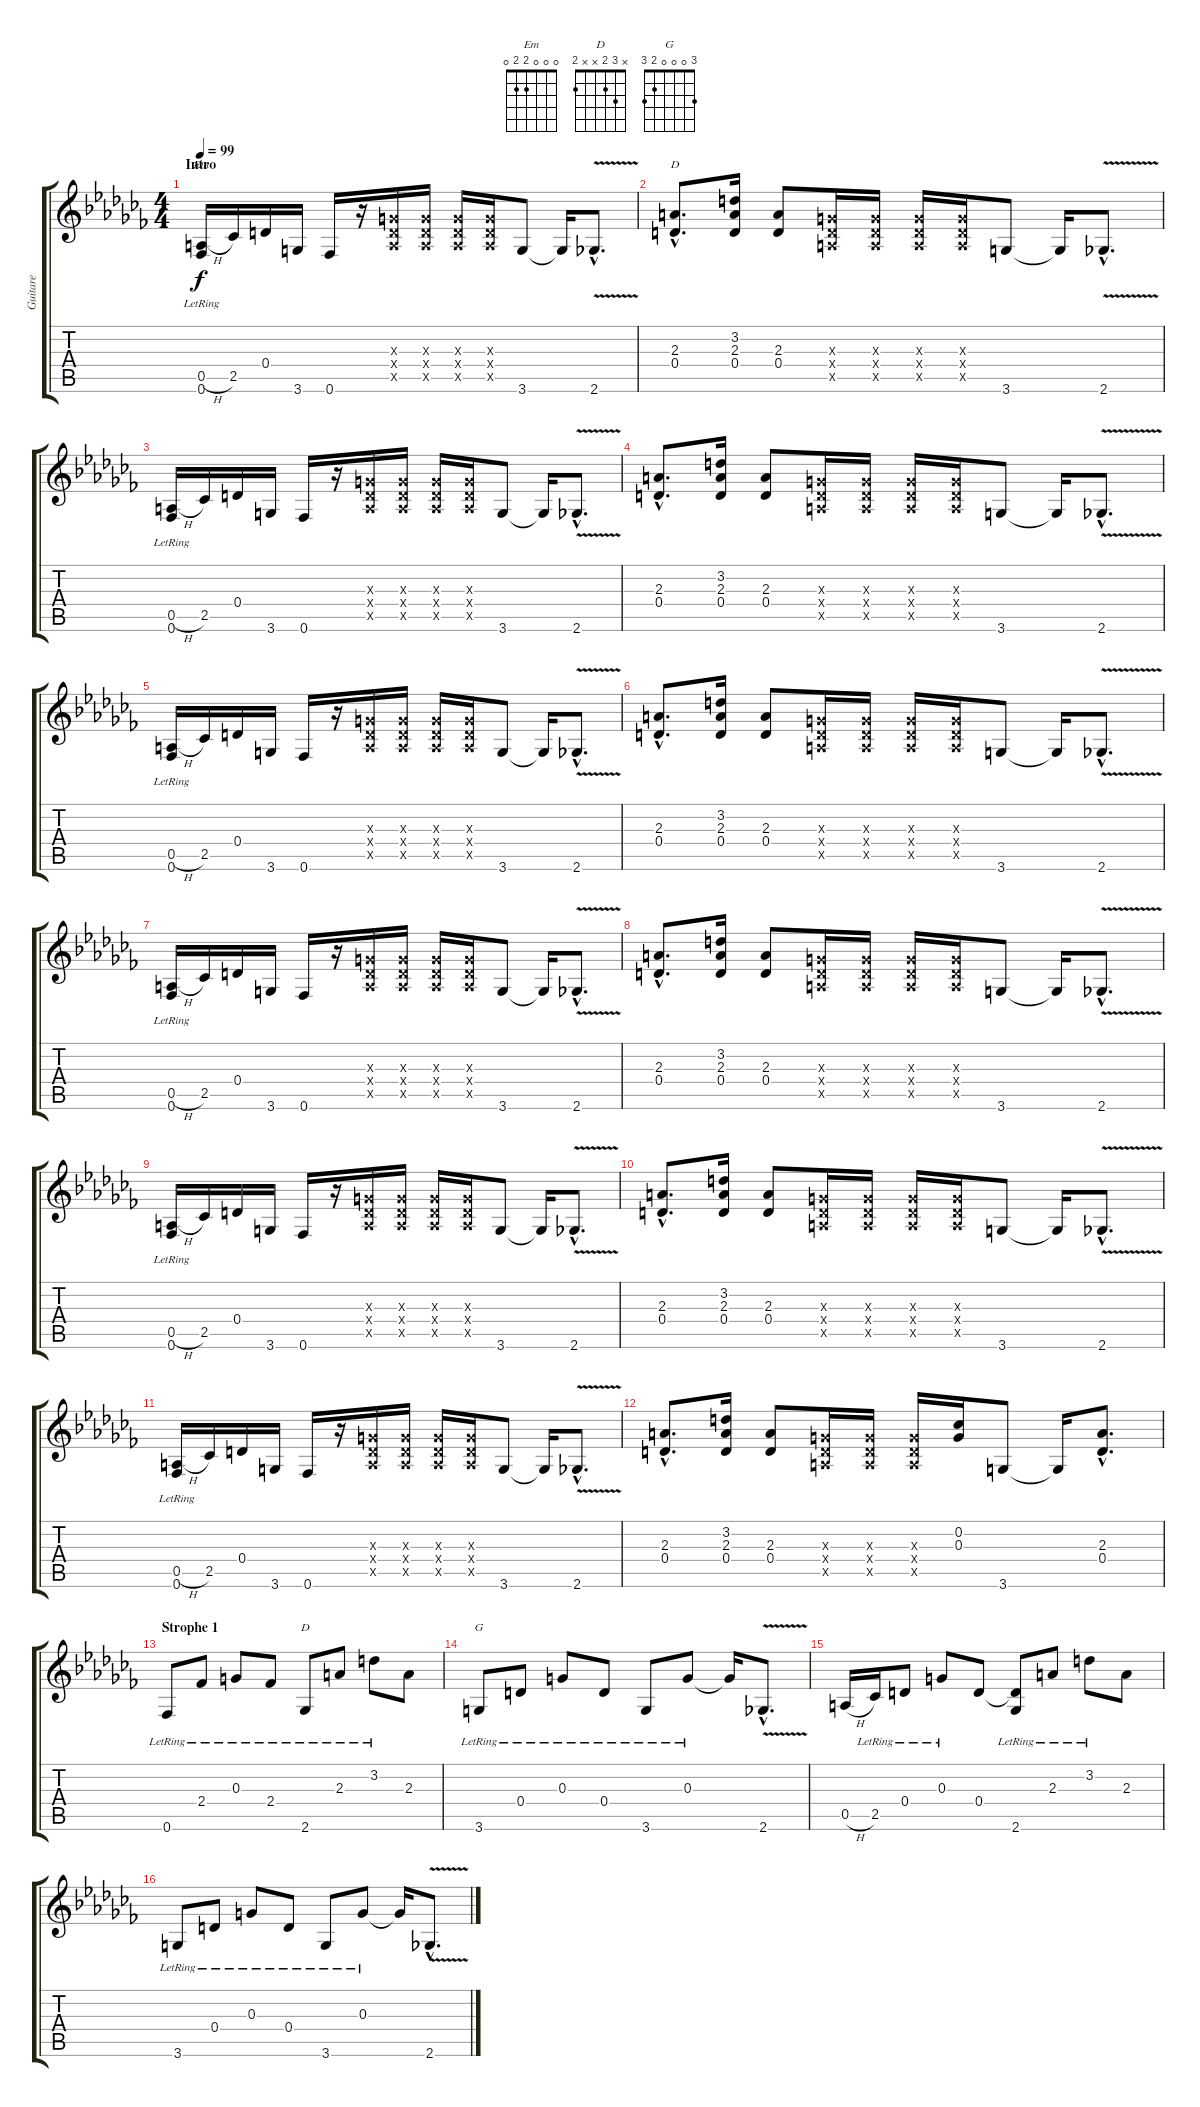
\track ("Guitare" "Guitare") {instrument acousticguitarsteel}
\staff {score tabs}
\tuning (E4 B3 G3 D3 A2 E2) {hide}
\chord ("Em" 0 0 0 2 2 0)
\chord ("D" 2 3 2 0 x x)
\chord ("D" x 3 2 x x 2)
\chord ("G" 3 0 0 0 2 3)
\ts (4 4)
\section ("" "Intro")
\tempo 99
\clef g2
\ks cb
(0.5{h} 0.6{lr}).16{ch "Em" dy f instrument acousticguitarsteel} 2.5.16 0.4.16 3.6.16 0.6.16 r.16 (0.3{x} 0.4{x} 0.5{x}).16 (0.3{x} 0.4{x} 0.5{x}).16 (0.3{x} 0.4{x} 0.5{x}).16 (0.3{x} 0.4{x} 0.5{x}).16 3.6.8 3.6{t}.16 2.6{v hac}.8{d} |
(2.3{hac} 0.4{hac}).8{d ch "D"} (3.2 2.3 0.4).16 (2.3 0.4).8 (0.3{x} 0.4{x} 0.5{x}).16 (0.3{x} 0.4{x} 0.5{x}).16 (0.3{x} 0.4{x} 0.5{x}).16 (0.3{x} 0.4{x} 0.5{x}).16 3.6.8 3.6{t}.16 2.6{v hac}.8{d} |
(0.5{h} 0.6{lr}).16 2.5.16 0.4.16 3.6.16 0.6.16 r.16 (0.3{x} 0.4{x} 0.5{x}).16 (0.3{x} 0.4{x} 0.5{x}).16 (0.3{x} 0.4{x} 0.5{x}).16 (0.3{x} 0.4{x} 0.5{x}).16 3.6.8 3.6{t}.16 2.6{v hac}.8{d} |
(2.3{hac} 0.4{hac}).8{d} (3.2 2.3 0.4).16 (2.3 0.4).8 (0.3{x} 0.4{x} 0.5{x}).16 (0.3{x} 0.4{x} 0.5{x}).16 (0.3{x} 0.4{x} 0.5{x}).16 (0.3{x} 0.4{x} 0.5{x}).16 3.6.8 3.6{t}.16 2.6{v hac}.8{d} |
(0.5{h} 0.6{lr}).16 2.5.16 0.4.16 3.6.16 0.6.16 r.16 (0.3{x} 0.4{x} 0.5{x}).16 (0.3{x} 0.4{x} 0.5{x}).16 (0.3{x} 0.4{x} 0.5{x}).16 (0.3{x} 0.4{x} 0.5{x}).16 3.6.8 3.6{t}.16 2.6{v hac}.8{d} |
(2.3{hac} 0.4{hac}).8{d} (3.2 2.3 0.4).16 (2.3 0.4).8 (0.3{x} 0.4{x} 0.5{x}).16 (0.3{x} 0.4{x} 0.5{x}).16 (0.3{x} 0.4{x} 0.5{x}).16 (0.3{x} 0.4{x} 0.5{x}).16 3.6.8 3.6{t}.16 2.6{v hac}.8{d} |
(0.5{h} 0.6{lr}).16 2.5.16 0.4.16 3.6.16 0.6.16 r.16 (0.3{x} 0.4{x} 0.5{x}).16 (0.3{x} 0.4{x} 0.5{x}).16 (0.3{x} 0.4{x} 0.5{x}).16 (0.3{x} 0.4{x} 0.5{x}).16 3.6.8 3.6{t}.16 2.6{v hac}.8{d} |
(2.3{hac} 0.4{hac}).8{d} (3.2 2.3 0.4).16 (2.3 0.4).8 (0.3{x} 0.4{x} 0.5{x}).16 (0.3{x} 0.4{x} 0.5{x}).16 (0.3{x} 0.4{x} 0.5{x}).16 (0.3{x} 0.4{x} 0.5{x}).16 3.6.8 3.6{t}.16 2.6{v hac}.8{d} |
(0.5{h} 0.6{lr}).16 2.5.16 0.4.16 3.6.16 0.6.16 r.16 (0.3{x} 0.4{x} 0.5{x}).16 (0.3{x} 0.4{x} 0.5{x}).16 (0.3{x} 0.4{x} 0.5{x}).16 (0.3{x} 0.4{x} 0.5{x}).16 3.6.8 3.6{t}.16 2.6{v hac}.8{d} |
(2.3{hac} 0.4{hac}).8{d} (3.2 2.3 0.4).16 (2.3 0.4).8 (0.3{x} 0.4{x} 0.5{x}).16 (0.3{x} 0.4{x} 0.5{x}).16 (0.3{x} 0.4{x} 0.5{x}).16 (0.3{x} 0.4{x} 0.5{x}).16 3.6.8 3.6{t}.16 2.6{v hac}.8{d} |
(0.5{h} 0.6{lr}).16 2.5.16 0.4.16 3.6.16 0.6.16 r.16 (0.3{x} 0.4{x} 0.5{x}).16 (0.3{x} 0.4{x} 0.5{x}).16 (0.3{x} 0.4{x} 0.5{x}).16 (0.3{x} 0.4{x} 0.5{x}).16 3.6.8 3.6{t}.16 2.6{v hac}.8{d} |
(2.3{hac} 0.4{hac}).8{d} (3.2 2.3 0.4).16 (2.3 0.4).8 (0.3{x} 0.4{x} 0.5{x}).16 (0.3{x} 0.4{x} 0.5{x}).16 (0.3{x} 0.4{x} 0.5{x}).16 (0.2 0.3).16 3.6.8 3.6{t}.16 (2.3{hac} 0.4{hac}).8{d} |
\section ("" "Strophe 1")
0.6{lr}.8 2.4{lr}.8 0.3{lr}.8 2.4{lr}.8 2.6{lr}.8{ch "D"} 2.3{lr}.8 3.2{lr}.8 2.3.8 |
3.6{lr}.8{ch "G"} 0.4{lr}.8 0.3{lr}.8 0.4{lr}.8 3.6{lr}.8 0.3{lr}.8 0.3{t}.16 2.6{v hac}.8{d} |
0.5{h}.16 2.5{lr}.16 0.4{lr}.8 0.3{lr}.8 0.4.8 (0.4{t} 2.6{lr}).8 2.3{lr}.8 3.2{lr}.8 2.3.8 |
3.6{lr}.8 0.4{lr}.8 0.3{lr}.8 0.4{lr}.8 3.6{lr}.8 0.3{lr}.8 0.3{t}.16 2.6{v hac}.8{d}
